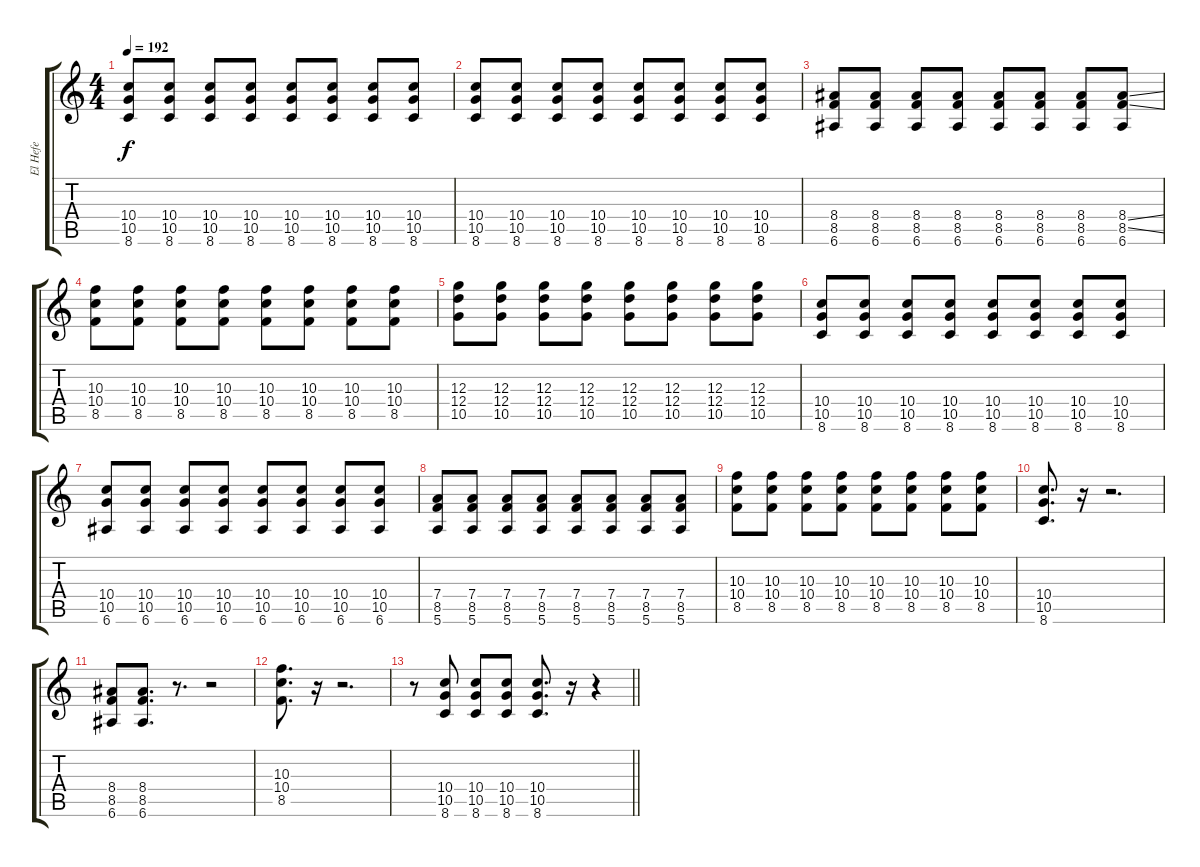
\track ("El Hefe" "El Hefe") {instrument distortionguitar}
\staff {score tabs}
\tuning (E4 B3 G3 D3 A2 E2) {hide}
\ts (4 4)
\tempo 192
\clef g2
\ks c
(10.4 10.5 8.6).8{dy f} (10.4 10.5 8.6).8 (10.4 10.5 8.6).8 (10.4 10.5 8.6).8 (10.4 10.5 8.6).8 (10.4 10.5 8.6).8 (10.4 10.5 8.6).8 (10.4 10.5 8.6).8 |
(10.4 10.5 8.6).8 (10.4 10.5 8.6).8 (10.4 10.5 8.6).8 (10.4 10.5 8.6).8 (10.4 10.5 8.6).8 (10.4 10.5 8.6).8 (10.4 10.5 8.6).8 (10.4 10.5 8.6).8 |
(8.4 8.5 6.6).8 (8.4 8.5 6.6).8 (8.4 8.5 6.6).8 (8.4 8.5 6.6).8 (8.4 8.5 6.6).8 (8.4 8.5 6.6).8 (8.4 8.5 6.6).8 (8.4{ss} 8.5{ss} 6.6).8 |
(10.3 10.4 8.5).8 (10.3 10.4 8.5).8 (10.3 10.4 8.5).8 (10.3 10.4 8.5).8 (10.3 10.4 8.5).8 (10.3 10.4 8.5).8 (10.3 10.4 8.5).8 (10.3 10.4 8.5).8 |
(12.3 12.4 10.5).8 (12.3 12.4 10.5).8 (12.3 12.4 10.5).8 (12.3 12.4 10.5).8 (12.3 12.4 10.5).8 (12.3 12.4 10.5).8 (12.3 12.4 10.5).8 (12.3 12.4 10.5).8 |
(10.4 10.5 8.6).8 (10.4 10.5 8.6).8 (10.4 10.5 8.6).8 (10.4 10.5 8.6).8 (10.4 10.5 8.6).8 (10.4 10.5 8.6).8 (10.4 10.5 8.6).8 (10.4 10.5 8.6).8 |
(10.4 10.5 6.6).8 (10.4 10.5 6.6).8 (10.4 10.5 6.6).8 (10.4 10.5 6.6).8 (10.4 10.5 6.6).8 (10.4 10.5 6.6).8 (10.4 10.5 6.6).8 (10.4 10.5 6.6).8 |
(7.4 8.5 5.6).8 (7.4 8.5 5.6).8 (7.4 8.5 5.6).8 (7.4 8.5 5.6).8 (7.4 8.5 5.6).8 (7.4 8.5 5.6).8 (7.4 8.5 5.6).8 (7.4 8.5 5.6).8 |
(10.3 10.4 8.5).8 (10.3 10.4 8.5).8 (10.3 10.4 8.5).8 (10.3 10.4 8.5).8 (10.3 10.4 8.5).8 (10.3 10.4 8.5).8 (10.3 10.4 8.5).8 (10.3 10.4 8.5).8 |
(10.4 10.5 8.6).8{d} r.16 r.2{d} |
(8.4 8.5 6.6).8 (8.4 8.5 6.6).8{d} r.8{d} r.2 |
(10.3 10.4 8.5).8{d} r.16 r.2{d} |
\barLineRight lightlight
r.8 (10.4 10.5 8.6).8 (10.4 10.5 8.6).8 (10.4 10.5 8.6).8 (10.4 10.5 8.6).8{d} r.16 r.4
